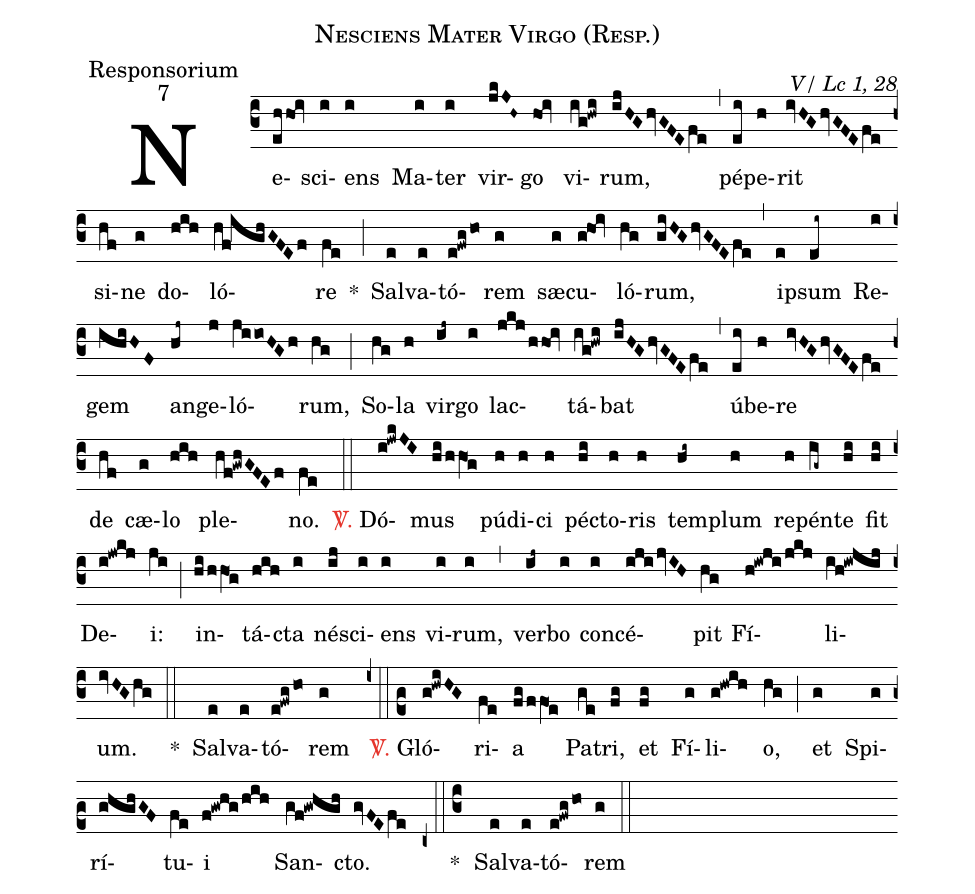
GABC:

name:Nesciens Mater Virgo (Resp.);
office-part:Responsorium;
mode:7;
commentary:V/ Lc 1, 28;
%%
(c3)Ne(ehhoi)sci(i)ens(i) Ma(i)ter(i) vir(jkJH~)go(hoi) vi(ig!hwi)rum,(ijHGhvGFEfe) (,) pé(ei)pe(h)rit(ivHGhvGFEfe) si(hf)ne(g) do(hih)ló(hf!ighGFEf)re(fe) *(;)

Sal(e)va(e)tó(e!fwg/ho)rem(g) sæ(g)cu(g!hoi)ló(hg)rum,(giHGhvGFEfe) (,) ip(e)sum(ei~) Re(i)gem(ihiHF) an(hj~)ge(j)ló(jiioHGh)rum,(hg) (;) So(hg)la(h) vir(ij~)go(i) lac(jkjhhoi)tá(ig!hwi)bat(ijHGhvGFEfe) (,) ú(ei)be(h)re(ivHGhvGFEfe) de(hf) cæ(g)lo(hih) ple(hf!gwhGFEf)no.(fe) (::)

<c><sp>V/</sp>.</c> Dó(i!jwkJI)mus(hi/hhO1g) pú(h)di(h)ci(h) pé(hi)cto(h)ris(h) tem(hi~)plum(h) re(h)pén(ig~)te(hi) fit(hi) De(i!jwkj)i:(ji) (;)
in(hi/hhO1g)tá(hih)cta(i) né(ij)sci(i)ens(i) vi(i)rum,(i) (,)
ver(ij~)bo(i) con(i)cé(ijijvIH)pit(hg) Fí(h!iwji/jkj)li(ih!iwjij)um.(ivHGhg) (::)

*() Sal(e)va(e)tó(e!fwg/ho)rem(g) (z0::c2)

<c><sp>V/</sp>.</c> Gló(g!hwiHG)ri(fe)a(fg/ffO1e) Pa(ge)tri,(fg) et(fg) Fí(g)li(g@hwih)o,(hg) (;)
et(g) Spi(g)rí(ghghGF)tu(fe)i(f!gwhg/hih) San(gf!gwhgh)cto.(gvFEfe) (z0::c3)

*() Sal(e)va(e)tó(e!fwg/ho)rem(g) (::)
